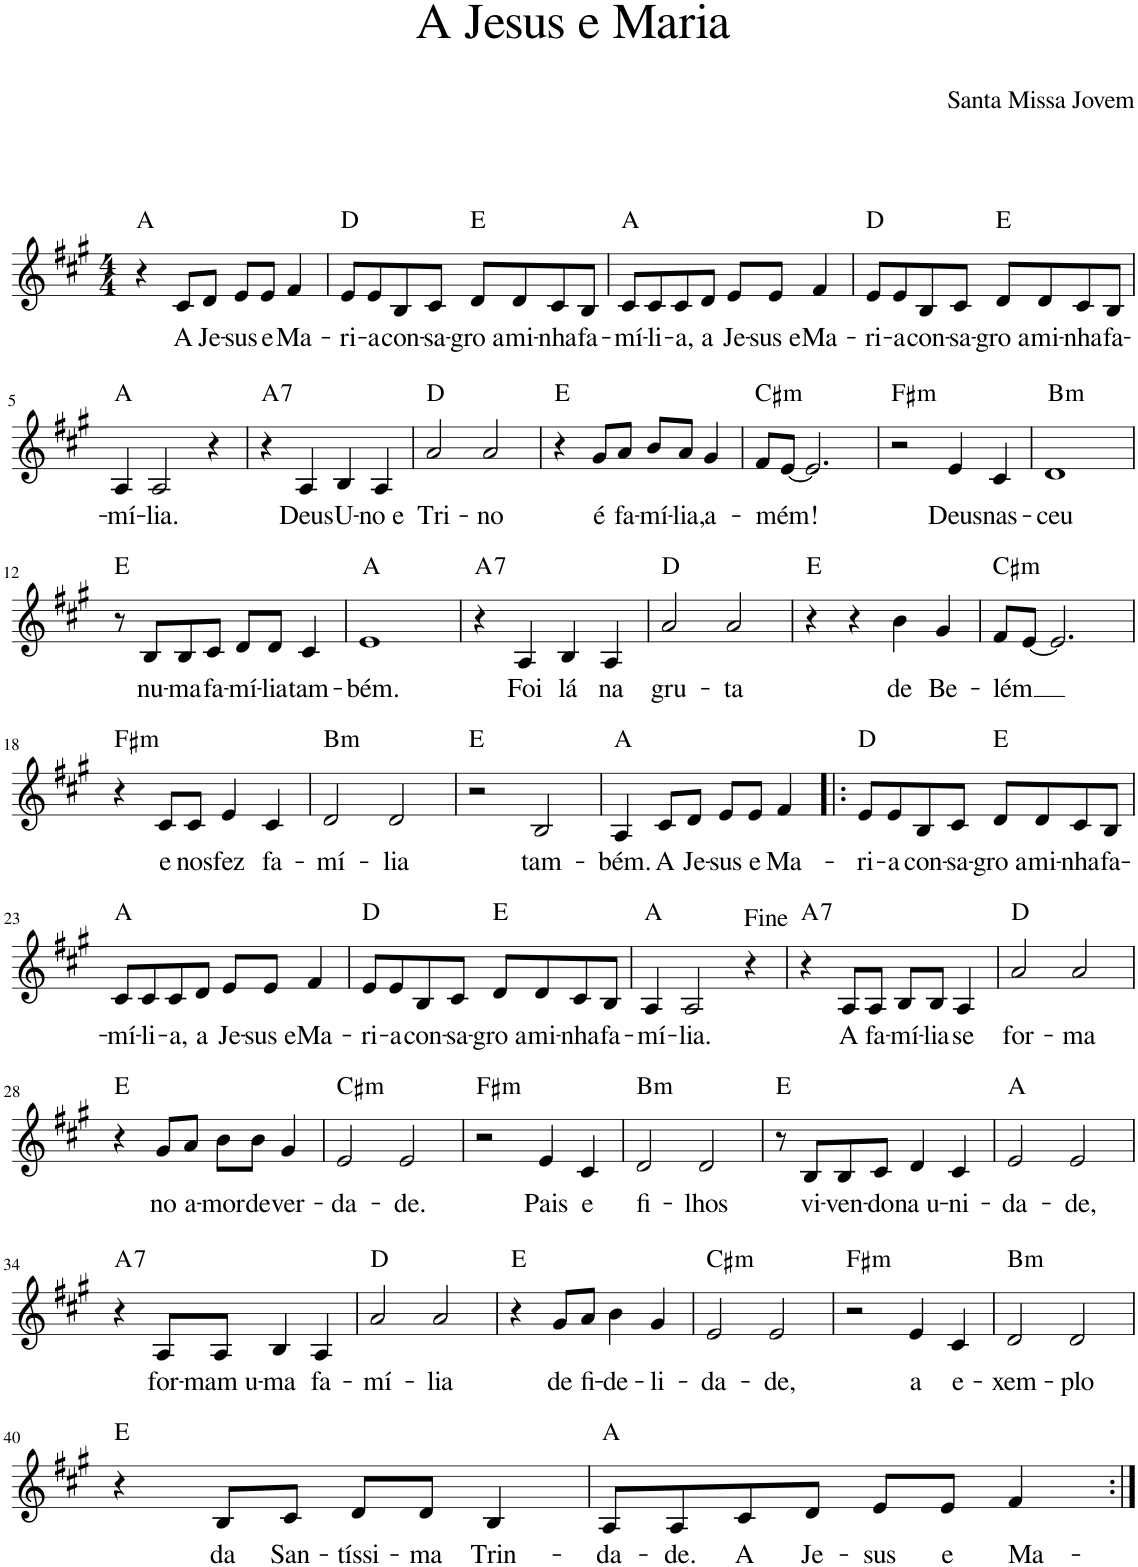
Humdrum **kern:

**kern	**text	**harte
*part1	*part1	*part1
*staff1	*staff1	*
*I"Voz	*	*
*I'Vo.	*	*
*clefG2	*	*
*k[f#c#g#]	*	*
*M4/4	*	*
=1	=1	=1
4r	.	A:maj
!	!LO:LY:b	!
8c#/L	A	.
!	!LO:LY:b	!
8d/J	Je-	.
!	!LO:LY:b	!
8e/L	-sus	.
!	!LO:LY:b	!
8e/J	e	.
!	!LO:LY:b	!
4f#/	Ma-	.
=2	=2	=2
!	!LO:LY:b	!
8e/L	-ri-	D:maj
!	!LO:LY:b	!
8e/	-a	.
!	!LO:LY:b	!
8B/	con-	.
!	!LO:LY:b	!
8c#/J	-sa-	.
!	!LO:LY:b	!
8d/L	-gro a	E:maj
!	!LO:LY:b	!
8d/	mi-	.
!	!LO:LY:b	!
8c#/	-nha	.
!	!LO:LY:b	!
8B/J	fa-	.
=3	=3	=3
!	!LO:LY:b	!
8c#/L	-mí-	A:maj
!	!LO:LY:b	!
8c#/	-li-	.
!	!LO:LY:b	!
8c#/	-a,	.
!	!LO:LY:b	!
8d/J	a	.
!	!LO:LY:b	!
8e/L	Je-	.
!	!LO:LY:b	!
8e/J	-sus e	.
!	!LO:LY:b	!
4f#/	Ma-	.
=4	=4	=4
!	!LO:LY:b	!
8e/L	-ri-	D:maj
!	!LO:LY:b	!
8e/	-a	.
!	!LO:LY:b	!
8B/	con-	.
!	!LO:LY:b	!
8c#/J	-sa-	.
!	!LO:LY:b	!
8d/L	-gro a	E:maj
!	!LO:LY:b	!
8d/	mi-	.
!	!LO:LY:b	!
8c#/	-nha	.
!	!LO:LY:b	!
8B/J	fa-	.
!!LO:LB:g=z
=5	=5	=5
!	!LO:LY:b	!
4A/	-mí-	A:maj
!	!LO:LY:b	!
2A/	-lia.	.
4r	.	.
=6	=6	=6
!	!	!LO:H:kt=7
4r	.	A:7
!	!LO:LY:b	!
4A/	Deus	.
!	!LO:LY:b	!
4B/	U-	.
!	!LO:LY:b	!
4A/	-no e	.
=7	=7	=7
!	!LO:LY:b	!
2a/	Tri-	D:maj
!	!LO:LY:b	!
2a/	-no	.
=8	=8	=8
4r	.	E:maj
!	!LO:LY:b	!
8g#/L	é	.
!	!LO:LY:b	!
8a/J	fa-	.
!	!LO:LY:b	!
8b/L	-mí-	.
!	!LO:LY:b	!
8a/J	-lia,	.
!	!LO:LY:b	!
4g#/	a-	.
=9	=9	=9
!	!LO:LY:b	!LO:H:kt=m
8f#/L	-mém!	C#:min
[8e/J	.	.
2.e/]	.	.
=10	=10	=10
!	!	!LO:H:kt=m
2r	.	F#:min
!	!LO:LY:b	!
4e/	Deus	.
!	!LO:LY:b	!
4c#/	nas-	.
=11	=11	=11
!	!LO:LY:b	!LO:H:kt=m
1d	-ceu	B:min
!!LO:LB:g=z
=12	=12	=12
8r	.	E:maj
!	!LO:LY:b	!
8B/L	nu-	.
!	!LO:LY:b	!
8B/	-ma	.
!	!LO:LY:b	!
8c#/J	fa-	.
!	!LO:LY:b	!
8d/L	-mí-	.
!	!LO:LY:b	!
8d/J	-lia	.
!	!LO:LY:b	!
4c#/	tam-	.
=13	=13	=13
!	!LO:LY:b	!
1e	-bém.	A:maj
=14	=14	=14
!	!	!LO:H:kt=7
4r	.	A:7
!	!LO:LY:b	!
4A/	Foi	.
!	!LO:LY:b	!
4B/	lá	.
!	!LO:LY:b	!
4A/	na	.
=15	=15	=15
!	!LO:LY:b	!
2a/	gru-	D:maj
!	!LO:LY:b	!
2a/	-ta	.
=16	=16	=16
4r	.	E:maj
4r	.	.
!	!LO:LY:b	!
4b\	de	.
!	!LO:LY:b	!
4g#/	Be-	.
=17	=17	=17
!	!LO:LY:b	!LO:H:kt=m
8f#/L	-lém	C#:min
[8e/J	.	.
2.e/]	.	.
!!LO:LB:g=z
=18	=18	=18
!	!	!LO:H:kt=m
4r	.	F#:min
!	!LO:LY:b	!
8c#/L	e	.
!	!LO:LY:b	!
8c#/J	nos	.
!	!LO:LY:b	!
4e/	fez	.
!	!LO:LY:b	!
4c#/	fa-	.
=19	=19	=19
!	!LO:LY:b	!LO:H:kt=m
2d/	-mí-	B:min
!	!LO:LY:b	!
2d/	-lia	.
=20	=20	=20
2r	.	E:maj
!	!LO:LY:b	!
2B/	tam-	.
=21	=21	=21
!	!LO:LY:b	!
4A/	-bém.	A:maj
!	!LO:LY:b	!
8c#/L	A	.
!	!LO:LY:b	!
8d/J	Je-	.
!	!LO:LY:b	!
8e/L	-sus	.
!	!LO:LY:b	!
8e/J	e	.
!	!LO:LY:b	!
4f#/	Ma-	.
=22!|:	=22!|:	=22!|:
!	!LO:LY:b	!
8e/L	-ri-	D:maj
!	!LO:LY:b	!
8e/	-a	.
!	!LO:LY:b	!
8B/	con-	.
!	!LO:LY:b	!
8c#/J	-sa-	.
!	!LO:LY:b	!
8d/L	-gro a	E:maj
!	!LO:LY:b	!
8d/	mi-	.
!	!LO:LY:b	!
8c#/	-nha	.
!	!LO:LY:b	!
8B/J	fa-	.
!!LO:LB:g=z
=23	=23	=23
!	!LO:LY:b	!
8c#/L	-mí-	A:maj
!	!LO:LY:b	!
8c#/	-li-	.
!	!LO:LY:b	!
8c#/	-a,	.
!	!LO:LY:b	!
8d/J	a	.
!	!LO:LY:b	!
8e/L	Je-	.
!	!LO:LY:b	!
8e/J	-sus e	.
!	!LO:LY:b	!
4f#/	Ma-	.
=24	=24	=24
!	!LO:LY:b	!
8e/L	-ri-	D:maj
!	!LO:LY:b	!
8e/	-a	.
!	!LO:LY:b	!
8B/	con-	.
!	!LO:LY:b	!
8c#/J	-sa-	.
!	!LO:LY:b	!
8d/L	-gro a	E:maj
!	!LO:LY:b	!
8d/	mi-	.
!	!LO:LY:b	!
8c#/	-nha	.
!	!LO:LY:b	!
8B/J	fa-	.
=25	=25	=25
!	!LO:LY:b	!
4A/	-mí-	A:maj
!	!LO:LY:b	!
2A/	-lia.	.
4r	.	.
=26	=26	=26
!	!	!LO:H:kt=7
4r	.	A:7
!	!LO:LY:b	!
8A/L	A	.
!	!LO:LY:b	!
8A/J	fa-	.
!	!LO:LY:b	!
8B/L	-mí-	.
!	!LO:LY:b	!
8B/J	-lia	.
!	!LO:LY:b	!
4A/	se	.
=27	=27	=27
!	!LO:LY:b	!
2a/	for-	D:maj
!	!LO:LY:b	!
2a/	-ma	.
!!LO:LB:g=z
=28	=28	=28
4r	.	E:maj
!	!LO:LY:b	!
8g#/L	no	.
!	!LO:LY:b	!
8a/J	a-	.
!	!LO:LY:b	!
8b\L	-mor	.
!	!LO:LY:b	!
8b\J	de	.
!	!LO:LY:b	!
4g#/	ver-	.
=29	=29	=29
!	!LO:LY:b	!LO:H:kt=m
2e/	-da-	C#:min
!	!LO:LY:b	!
2e/	-de.	.
=30	=30	=30
!	!	!LO:H:kt=m
2r	.	F#:min
!	!LO:LY:b	!
4e/	Pais	.
!	!LO:LY:b	!
4c#/	e	.
=31	=31	=31
!	!LO:LY:b	!LO:H:kt=m
2d/	fi-	B:min
!	!LO:LY:b	!
2d/	-lhos	.
=32	=32	=32
8r	.	E:maj
!	!LO:LY:b	!
8B/L	vi-	.
!	!LO:LY:b	!
8B/	-ven-	.
!	!LO:LY:b	!
8c#/J	-do	.
!	!LO:LY:b	!
4d/	na u-	.
!	!LO:LY:b	!
4c#/	-ni-	.
=33	=33	=33
!	!LO:LY:b	!
2e/	-da-	A:maj
!	!LO:LY:b	!
2e/	-de,	.
!!LO:LB:g=z
=34	=34	=34
!	!	!LO:H:kt=7
4r	.	A:7
!	!LO:LY:b	!
8A/L	for-	.
!	!LO:LY:b	!
8A/J	-mam u-	.
!	!LO:LY:b	!
4B/	-ma	.
!	!LO:LY:b	!
4A/	fa-	.
=35	=35	=35
!	!LO:LY:b	!
2a/	-mí-	D:maj
!	!LO:LY:b	!
2a/	-lia	.
=36	=36	=36
4r	.	E:maj
!	!LO:LY:b	!
8g#/L	de	.
!	!LO:LY:b	!
8a/J	fi-	.
!	!LO:LY:b	!
4b\	-de-	.
!	!LO:LY:b	!
4g#/	-li-	.
=37	=37	=37
!	!LO:LY:b	!LO:H:kt=m
2e/	-da-	C#:min
!	!LO:LY:b	!
2e/	-de,	.
=38	=38	=38
!	!	!LO:H:kt=m
2r	.	F#:min
!	!LO:LY:b	!
4e/	a	.
!	!LO:LY:b	!
4c#/	e-	.
=39	=39	=39
!	!LO:LY:b	!LO:H:kt=m
2d/	-xem-	B:min
!	!LO:LY:b	!
2d/	-plo	.
!!LO:LB:g=z
=40	=40	=40
4r	.	E:maj
!	!LO:LY:b	!
8B/L	da	.
!	!LO:LY:b	!
8c#/J	San-	.
!	!LO:LY:b	!
8d/L	-tíssi-	.
!	!LO:LY:b	!
8d/J	-ma	.
!	!LO:LY:b	!
4B/	Trin-	.
=41	=41	=41
!	!LO:LY:b	!
8A/L	-da-	A:maj
!	!LO:LY:b	!
8A/	-de.	.
!	!LO:LY:b	!
8c#/	A	.
!	!LO:LY:b	!
8d/J	Je-	.
!	!LO:LY:b	!
8e/L	-sus	.
!	!LO:LY:b	!
8e/J	e	.
!	!LO:LY:b	!
4f#/	Ma-	.
=:|!	=:|!	=:|!
*-	*-	*-
